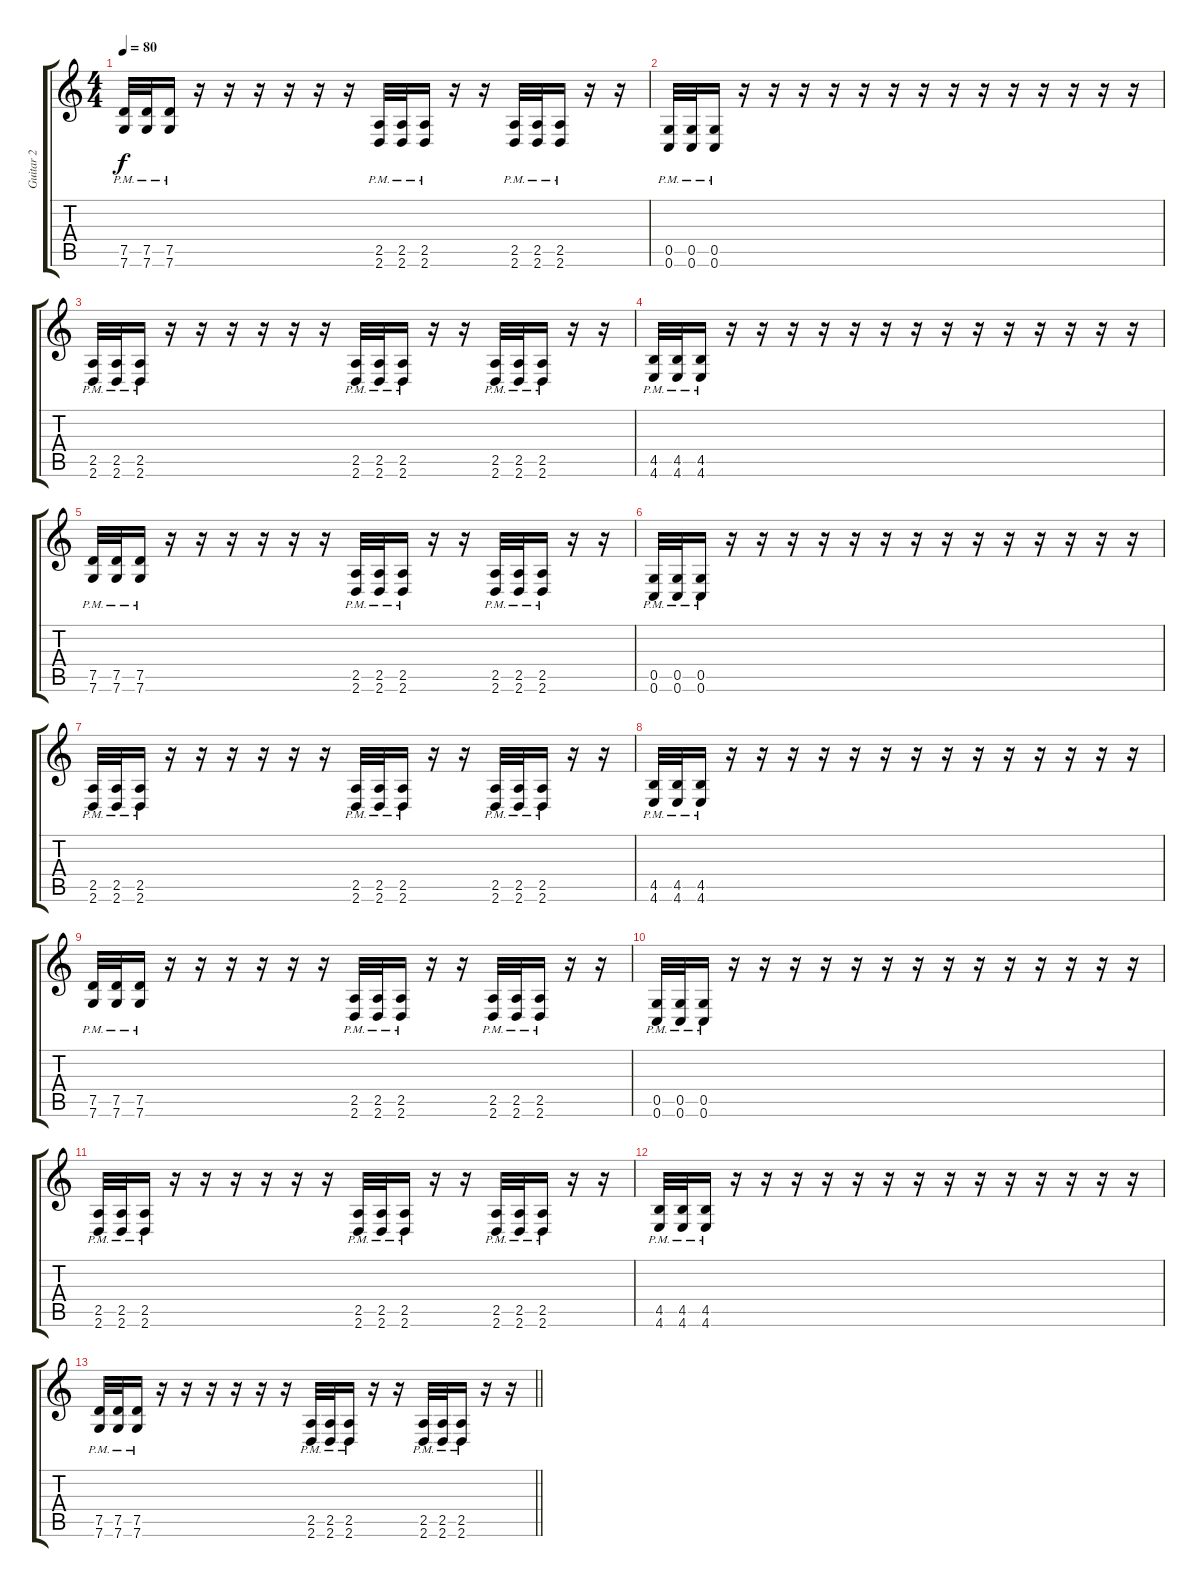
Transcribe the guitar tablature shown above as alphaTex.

\track ("Guitar 2" "Guitar 2") {instrument overdrivenguitar}
\staff {score tabs}
\tuning (D4 A3 F3 C3 G2 C2) {hide}
\ts (4 4)
\tempo 80
\clef g2
\ks c
(7.5{pm} 7.6{pm}).32{dy f} (7.5{pm} 7.6{pm}).32 (7.5{pm} 7.6{pm}).16 r.16 r.16 r.16 r.16 r.16 r.16 (2.5{pm} 2.6{pm}).32 (2.5{pm} 2.6{pm}).32 (2.5{pm} 2.6{pm}).16 r.16 r.16 (2.5{pm} 2.6{pm}).32 (2.5{pm} 2.6{pm}).32 (2.5{pm} 2.6{pm}).16 r.16 r.16 |
(0.5{pm} 0.6{pm}).32 (0.5{pm} 0.6{pm}).32 (0.5{pm} 0.6{pm}).16 r.16 r.16 r.16 r.16 r.16 r.16 r.16 r.16 r.16 r.16 r.16 r.16 r.16 r.16 |
(2.5{pm} 2.6{pm}).32 (2.5{pm} 2.6{pm}).32 (2.5{pm} 2.6{pm}).16 r.16 r.16 r.16 r.16 r.16 r.16 (2.5{pm} 2.6{pm}).32 (2.5{pm} 2.6{pm}).32 (2.5{pm} 2.6{pm}).16 r.16 r.16 (2.5{pm} 2.6{pm}).32 (2.5{pm} 2.6{pm}).32 (2.5{pm} 2.6{pm}).16 r.16 r.16 |
(4.5{pm} 4.6{pm}).32 (4.5{pm} 4.6{pm}).32 (4.5{pm} 4.6{pm}).16 r.16 r.16 r.16 r.16 r.16 r.16 r.16 r.16 r.16 r.16 r.16 r.16 r.16 r.16 |
(7.5{pm} 7.6{pm}).32 (7.5{pm} 7.6{pm}).32 (7.5{pm} 7.6{pm}).16 r.16 r.16 r.16 r.16 r.16 r.16 (2.5{pm} 2.6{pm}).32 (2.5{pm} 2.6{pm}).32 (2.5{pm} 2.6{pm}).16 r.16 r.16 (2.5{pm} 2.6{pm}).32 (2.5{pm} 2.6{pm}).32 (2.5{pm} 2.6{pm}).16 r.16 r.16 |
(0.5{pm} 0.6{pm}).32 (0.5{pm} 0.6{pm}).32 (0.5{pm} 0.6{pm}).16 r.16 r.16 r.16 r.16 r.16 r.16 r.16 r.16 r.16 r.16 r.16 r.16 r.16 r.16 |
(2.5{pm} 2.6{pm}).32 (2.5{pm} 2.6{pm}).32 (2.5{pm} 2.6{pm}).16 r.16 r.16 r.16 r.16 r.16 r.16 (2.5{pm} 2.6{pm}).32 (2.5{pm} 2.6{pm}).32 (2.5{pm} 2.6{pm}).16 r.16 r.16 (2.5{pm} 2.6{pm}).32 (2.5{pm} 2.6{pm}).32 (2.5{pm} 2.6{pm}).16 r.16 r.16 |
(4.5{pm} 4.6{pm}).32 (4.5{pm} 4.6{pm}).32 (4.5{pm} 4.6{pm}).16 r.16 r.16 r.16 r.16 r.16 r.16 r.16 r.16 r.16 r.16 r.16 r.16 r.16 r.16 |
(7.5{pm} 7.6{pm}).32 (7.5{pm} 7.6{pm}).32 (7.5{pm} 7.6{pm}).16 r.16 r.16 r.16 r.16 r.16 r.16 (2.5{pm} 2.6{pm}).32 (2.5{pm} 2.6{pm}).32 (2.5{pm} 2.6{pm}).16 r.16 r.16 (2.5{pm} 2.6{pm}).32 (2.5{pm} 2.6{pm}).32 (2.5{pm} 2.6{pm}).16 r.16 r.16 |
(0.5{pm} 0.6{pm}).32 (0.5{pm} 0.6{pm}).32 (0.5{pm} 0.6{pm}).16 r.16 r.16 r.16 r.16 r.16 r.16 r.16 r.16 r.16 r.16 r.16 r.16 r.16 r.16 |
(2.5{pm} 2.6{pm}).32 (2.5{pm} 2.6{pm}).32 (2.5{pm} 2.6{pm}).16 r.16 r.16 r.16 r.16 r.16 r.16 (2.5{pm} 2.6{pm}).32 (2.5{pm} 2.6{pm}).32 (2.5{pm} 2.6{pm}).16 r.16 r.16 (2.5{pm} 2.6{pm}).32 (2.5{pm} 2.6{pm}).32 (2.5{pm} 2.6{pm}).16 r.16 r.16 |
(4.5{pm} 4.6{pm}).32 (4.5{pm} 4.6{pm}).32 (4.5{pm} 4.6{pm}).16 r.16 r.16 r.16 r.16 r.16 r.16 r.16 r.16 r.16 r.16 r.16 r.16 r.16 r.16 |
\barLineRight lightlight
(7.5{pm} 7.6{pm}).32 (7.5{pm} 7.6{pm}).32 (7.5{pm} 7.6{pm}).16 r.16 r.16 r.16 r.16 r.16 r.16 (2.5{pm} 2.6{pm}).32 (2.5{pm} 2.6{pm}).32 (2.5{pm} 2.6{pm}).16 r.16 r.16 (2.5{pm} 2.6{pm}).32 (2.5{pm} 2.6{pm}).32 (2.5{pm} 2.6{pm}).16 r.16 r.16
